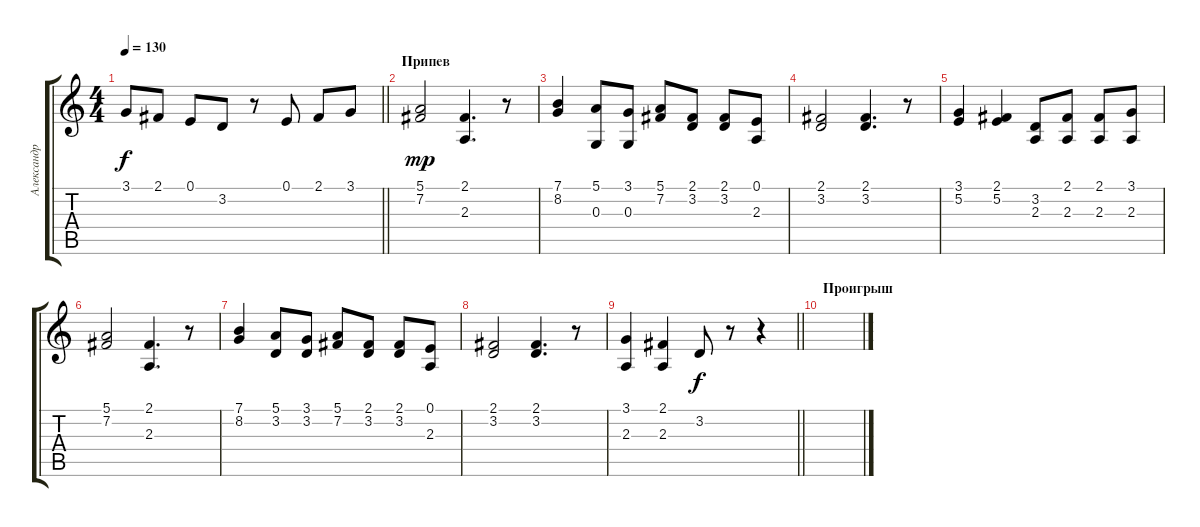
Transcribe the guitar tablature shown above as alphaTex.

\track ("Александр Васильев (вокал)" "Александр ") {instrument bassoon}
\staff {score tabs}
\tuning (E4 B3 G3 D3 A2 E2) {hide}
\ts (4 4)
\tempo 130
\clef g2
\barLineRight lightlight
\ks c
3.1.8{dy f} 2.1.8 0.1.8 3.2.8 r.8 0.1.8 2.1.8 3.1.8 |
\section ("" "Припев")
(5.1 7.2).2{dy mp} (2.1 2.3).4{d} r.8 |
(7.1 8.2).4 (5.1 0.3).8 (3.1 0.3).8 (5.1 7.2).8 (2.1 3.2).8 (2.1 3.2).8 (0.1 2.3).8 |
(2.1 3.2).2 (2.1 3.2).4{d} r.8 |
(3.1 5.2).4 (2.1 5.2).4 (3.2 2.3).8 (2.1 2.3).8 (2.1 2.3).8 (3.1 2.3).8 |
(5.1 7.2).2 (2.1 2.3).4{d} r.8 |
(7.1 8.2).4 (5.1 3.2).8 (3.1 3.2).8 (5.1 7.2).8 (2.1 3.2).8 (2.1 3.2).8 (0.1 2.3).8 |
(2.1 3.2).2 (2.1 3.2).4{d} r.8 |
\barLineRight lightlight
(3.1 2.3).4 (2.1 2.3).4 3.2.8{dy f} r.8 r.4 |
\section ("" "Проигрыш")
